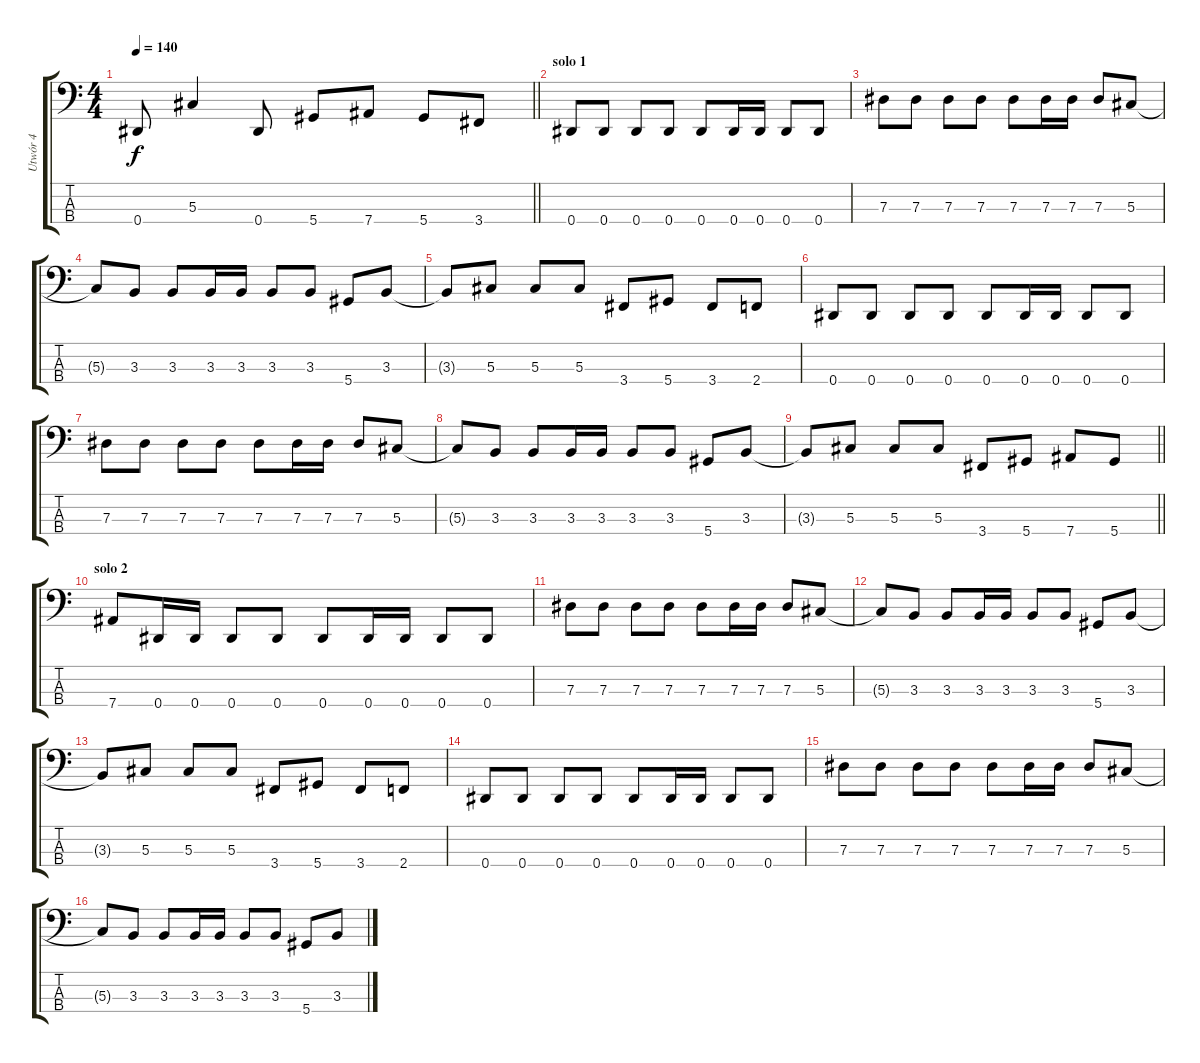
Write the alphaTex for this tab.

\track ("Utwór 4" "Utwór 4") {instrument electricbassfinger}
\staff {score tabs}
\tuning (Gb2 Db2 Ab1 Eb1) {hide}
\ts (4 4)
\tempo 140
\clef f4
\barLineRight lightlight
\ks c
0.4.8{dy f} 5.3.4 0.4.8 5.4.8 7.4.8 5.4.8 3.4.8 |
\section ("" "solo 1")
0.4.8 0.4.8 0.4.8 0.4.8 0.4.8 0.4.16 0.4.16 0.4.8 0.4.8 |
7.3.8 7.3.8 7.3.8 7.3.8 7.3.8 7.3.16 7.3.16 7.3.8 5.3.8 |
5.3{t}.8 3.3.8 3.3.8 3.3.16 3.3.16 3.3.8 3.3.8 5.4.8 3.3.8 |
3.3{t}.8 5.3.8 5.3.8 5.3.8 3.4.8 5.4.8 3.4.8 2.4.8 |
0.4.8 0.4.8 0.4.8 0.4.8 0.4.8 0.4.16 0.4.16 0.4.8 0.4.8 |
7.3.8 7.3.8 7.3.8 7.3.8 7.3.8 7.3.16 7.3.16 7.3.8 5.3.8 |
5.3{t}.8 3.3.8 3.3.8 3.3.16 3.3.16 3.3.8 3.3.8 5.4.8 3.3.8 |
\barLineRight lightlight
3.3{t}.8 5.3.8 5.3.8 5.3.8 3.4.8 5.4.8 7.4.8 5.4.8 |
\section ("" "solo 2")
7.4.8 0.4.16 0.4.16 0.4.8 0.4.8 0.4.8 0.4.16 0.4.16 0.4.8 0.4.8 |
7.3.8 7.3.8 7.3.8 7.3.8 7.3.8 7.3.16 7.3.16 7.3.8 5.3.8 |
5.3{t}.8 3.3.8 3.3.8 3.3.16 3.3.16 3.3.8 3.3.8 5.4.8 3.3.8 |
3.3{t}.8 5.3.8 5.3.8 5.3.8 3.4.8 5.4.8 3.4.8 2.4.8 |
0.4.8 0.4.8 0.4.8 0.4.8 0.4.8 0.4.16 0.4.16 0.4.8 0.4.8 |
7.3.8 7.3.8 7.3.8 7.3.8 7.3.8 7.3.16 7.3.16 7.3.8 5.3.8 |
5.3{t}.8 3.3.8 3.3.8 3.3.16 3.3.16 3.3.8 3.3.8 5.4.8 3.3.8
